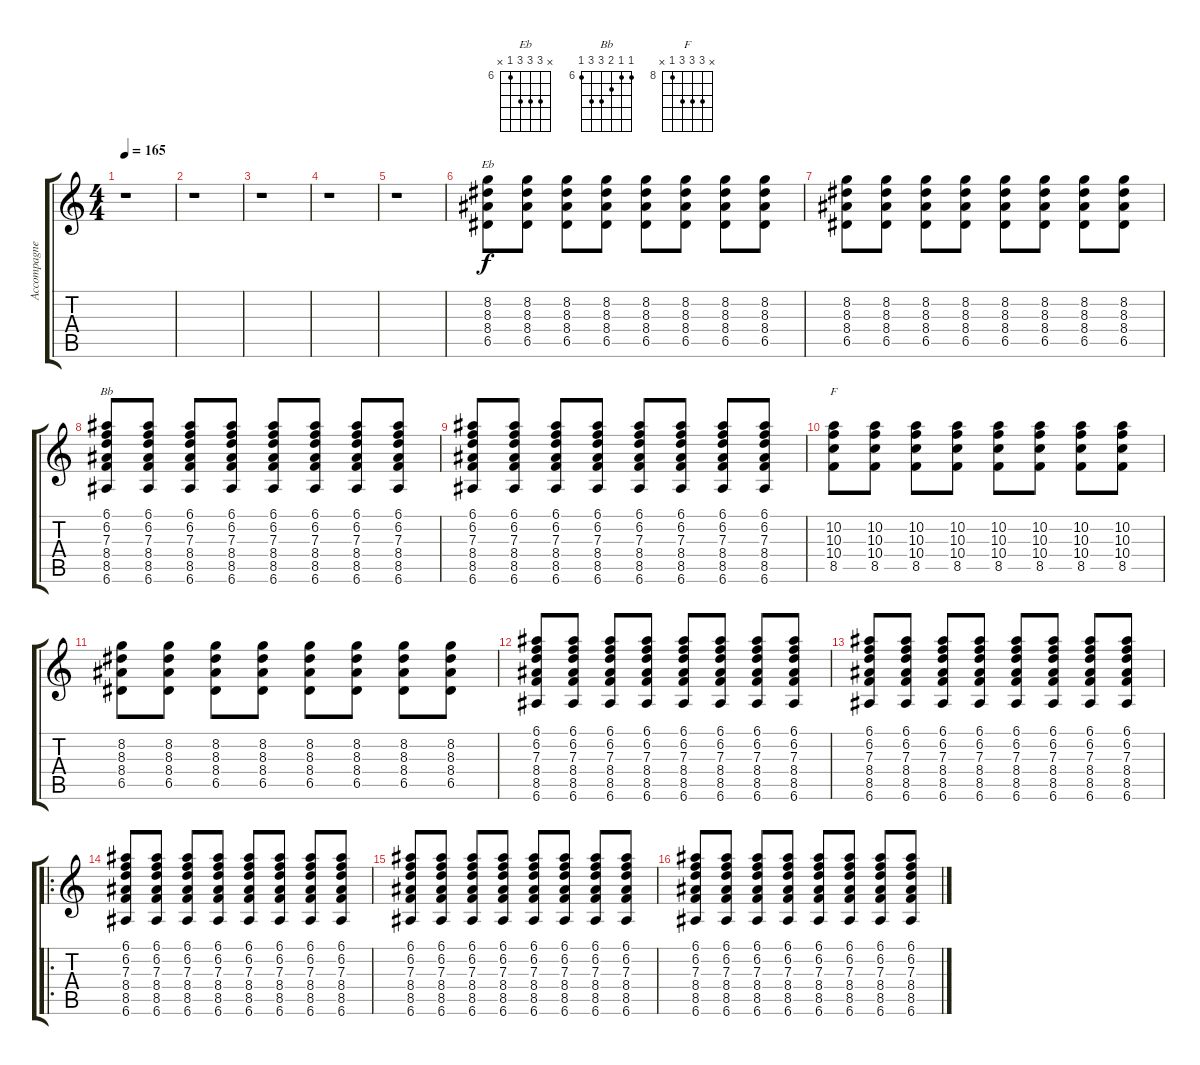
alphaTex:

\track ("Accompagnement" "Accompagne") {instrument acousticguitarnylon}
\staff {score tabs}
\tuning (E4 B3 G3 D3 A2 E2) {hide}
\chord ("Eb" x 8 8 8 6 x) {firstfret 6}
\chord ("Bb" 6 6 7 8 8 6) {firstfret 6}
\chord ("F" x 10 10 10 8 x) {firstfret 8}
\ts (4 4)
\tempo 165
\clef g2
\ks c
r.1{dy f instrument acousticguitarnylon} |
r.1 |
r.1 |
r.1 |
r.1 |
(8.2 8.3 8.4 6.5).8{ch "Eb"} (8.2 8.3 8.4 6.5).8 (8.2 8.3 8.4 6.5).8 (8.2 8.3 8.4 6.5).8 (8.2 8.3 8.4 6.5).8 (8.2 8.3 8.4 6.5).8 (8.2 8.3 8.4 6.5).8 (8.2 8.3 8.4 6.5).8 |
(8.2 8.3 8.4 6.5).8 (8.2 8.3 8.4 6.5).8 (8.2 8.3 8.4 6.5).8 (8.2 8.3 8.4 6.5).8 (8.2 8.3 8.4 6.5).8 (8.2 8.3 8.4 6.5).8 (8.2 8.3 8.4 6.5).8 (8.2 8.3 8.4 6.5).8 |
(6.1 6.2 7.3 8.4 8.5 6.6).8{ch "Bb"} (6.1 6.2 7.3 8.4 8.5 6.6).8 (6.1 6.2 7.3 8.4 8.5 6.6).8 (6.1 6.2 7.3 8.4 8.5 6.6).8 (6.1 6.2 7.3 8.4 8.5 6.6).8 (6.1 6.2 7.3 8.4 8.5 6.6).8 (6.1 6.2 7.3 8.4 8.5 6.6).8 (6.1 6.2 7.3 8.4 8.5 6.6).8 |
(6.1 6.2 7.3 8.4 8.5 6.6).8 (6.1 6.2 7.3 8.4 8.5 6.6).8 (6.1 6.2 7.3 8.4 8.5 6.6).8 (6.1 6.2 7.3 8.4 8.5 6.6).8 (6.1 6.2 7.3 8.4 8.5 6.6).8 (6.1 6.2 7.3 8.4 8.5 6.6).8 (6.1 6.2 7.3 8.4 8.5 6.6).8 (6.1 6.2 7.3 8.4 8.5 6.6).8 |
(10.2 10.3 10.4 8.5).8{ch "F"} (10.2 10.3 10.4 8.5).8 (10.2 10.3 10.4 8.5).8 (10.2 10.3 10.4 8.5).8 (10.2 10.3 10.4 8.5).8 (10.2 10.3 10.4 8.5).8 (10.2 10.3 10.4 8.5).8 (10.2 10.3 10.4 8.5).8 |
(8.2 8.3 8.4 6.5).8 (8.2 8.3 8.4 6.5).8 (8.2 8.3 8.4 6.5).8 (8.2 8.3 8.4 6.5).8 (8.2 8.3 8.4 6.5).8 (8.2 8.3 8.4 6.5).8 (8.2 8.3 8.4 6.5).8 (8.2 8.3 8.4 6.5).8 |
(6.1 6.2 7.3 8.4 8.5 6.6).8 (6.1 6.2 7.3 8.4 8.5 6.6).8 (6.1 6.2 7.3 8.4 8.5 6.6).8 (6.1 6.2 7.3 8.4 8.5 6.6).8 (6.1 6.2 7.3 8.4 8.5 6.6).8 (6.1 6.2 7.3 8.4 8.5 6.6).8 (6.1 6.2 7.3 8.4 8.5 6.6).8 (6.1 6.2 7.3 8.4 8.5 6.6).8 |
(6.1 6.2 7.3 8.4 8.5 6.6).8 (6.1 6.2 7.3 8.4 8.5 6.6).8 (6.1 6.2 7.3 8.4 8.5 6.6).8 (6.1 6.2 7.3 8.4 8.5 6.6).8 (6.1 6.2 7.3 8.4 8.5 6.6).8 (6.1 6.2 7.3 8.4 8.5 6.6).8 (6.1 6.2 7.3 8.4 8.5 6.6).8 (6.1 6.2 7.3 8.4 8.5 6.6).8 |
\ro
(6.1 6.2 7.3 8.4 8.5 6.6).8 (6.1 6.2 7.3 8.4 8.5 6.6).8 (6.1 6.2 7.3 8.4 8.5 6.6).8 (6.1 6.2 7.3 8.4 8.5 6.6).8 (6.1 6.2 7.3 8.4 8.5 6.6).8 (6.1 6.2 7.3 8.4 8.5 6.6).8 (6.1 6.2 7.3 8.4 8.5 6.6).8 (6.1 6.2 7.3 8.4 8.5 6.6).8 |
(6.1 6.2 7.3 8.4 8.5 6.6).8 (6.1 6.2 7.3 8.4 8.5 6.6).8 (6.1 6.2 7.3 8.4 8.5 6.6).8 (6.1 6.2 7.3 8.4 8.5 6.6).8 (6.1 6.2 7.3 8.4 8.5 6.6).8 (6.1 6.2 7.3 8.4 8.5 6.6).8 (6.1 6.2 7.3 8.4 8.5 6.6).8 (6.1 6.2 7.3 8.4 8.5 6.6).8 |
(6.1 6.2 7.3 8.4 8.5 6.6).8 (6.1 6.2 7.3 8.4 8.5 6.6).8 (6.1 6.2 7.3 8.4 8.5 6.6).8 (6.1 6.2 7.3 8.4 8.5 6.6).8 (6.1 6.2 7.3 8.4 8.5 6.6).8 (6.1 6.2 7.3 8.4 8.5 6.6).8 (6.1 6.2 7.3 8.4 8.5 6.6).8 (6.1 6.2 7.3 8.4 8.5 6.6).8
